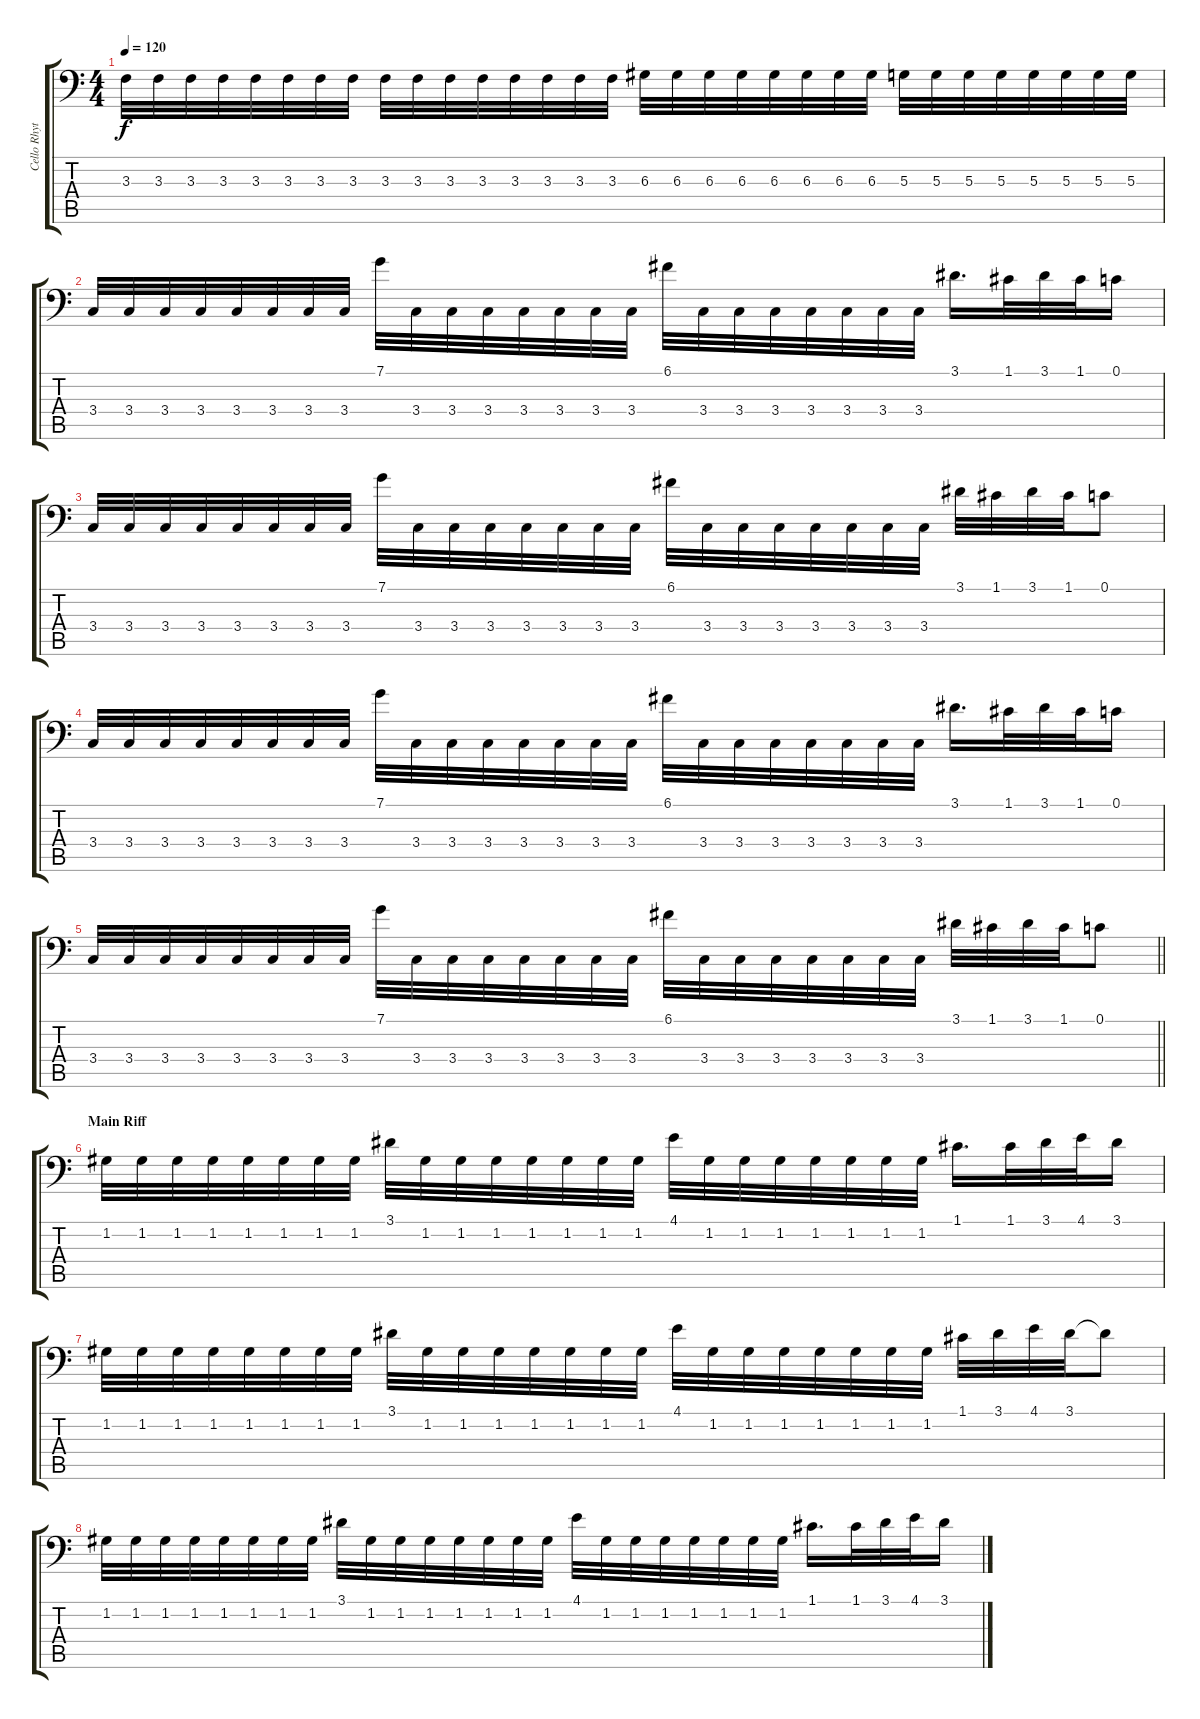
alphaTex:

\track ("Cello Rhythm 1 Distortion" "Cello Rhyt") {instrument distortionguitar}
\staff {score tabs}
\tuning (C3 G2 D2 A1 E1 B0) {hide}
\ts (4 4)
\tempo 120
\clef f4
\ks c
3.3.32{dy f} 3.3.32 3.3.32 3.3.32 3.3.32 3.3.32 3.3.32 3.3.32 3.3.32 3.3.32 3.3.32 3.3.32 3.3.32 3.3.32 3.3.32 3.3.32 6.3.32 6.3.32 6.3.32 6.3.32 6.3.32 6.3.32 6.3.32 6.3.32 5.3.32 5.3.32 5.3.32 5.3.32 5.3.32 5.3.32 5.3.32 5.3.32 |
3.4.32 3.4.32 3.4.32 3.4.32 3.4.32 3.4.32 3.4.32 3.4.32 7.1.32 3.4.32 3.4.32 3.4.32 3.4.32 3.4.32 3.4.32 3.4.32 6.1.32 3.4.32 3.4.32 3.4.32 3.4.32 3.4.32 3.4.32 3.4.32 3.1.16{d} 1.1.32 3.1.32 1.1.32 0.1.16 |
3.4.32 3.4.32 3.4.32 3.4.32 3.4.32 3.4.32 3.4.32 3.4.32 7.1.32 3.4.32 3.4.32 3.4.32 3.4.32 3.4.32 3.4.32 3.4.32 6.1.32 3.4.32 3.4.32 3.4.32 3.4.32 3.4.32 3.4.32 3.4.32 3.1.32 1.1.32 3.1.32 1.1.32 0.1.8 |
3.4.32 3.4.32 3.4.32 3.4.32 3.4.32 3.4.32 3.4.32 3.4.32 7.1.32 3.4.32 3.4.32 3.4.32 3.4.32 3.4.32 3.4.32 3.4.32 6.1.32 3.4.32 3.4.32 3.4.32 3.4.32 3.4.32 3.4.32 3.4.32 3.1.16{d} 1.1.32 3.1.32 1.1.32 0.1.16 |
\barLineRight lightlight
3.4.32 3.4.32 3.4.32 3.4.32 3.4.32 3.4.32 3.4.32 3.4.32 7.1.32 3.4.32 3.4.32 3.4.32 3.4.32 3.4.32 3.4.32 3.4.32 6.1.32 3.4.32 3.4.32 3.4.32 3.4.32 3.4.32 3.4.32 3.4.32 3.1.32 1.1.32 3.1.32 1.1.32 0.1.8 |
\section ("" "Main Riff")
1.2.32 1.2.32 1.2.32 1.2.32 1.2.32 1.2.32 1.2.32 1.2.32 3.1.32 1.2.32 1.2.32 1.2.32 1.2.32 1.2.32 1.2.32 1.2.32 4.1.32 1.2.32 1.2.32 1.2.32 1.2.32 1.2.32 1.2.32 1.2.32 1.1.16{d} 1.1.32 3.1.32 4.1.32 3.1.16 |
1.2.32 1.2.32 1.2.32 1.2.32 1.2.32 1.2.32 1.2.32 1.2.32 3.1.32 1.2.32 1.2.32 1.2.32 1.2.32 1.2.32 1.2.32 1.2.32 4.1.32 1.2.32 1.2.32 1.2.32 1.2.32 1.2.32 1.2.32 1.2.32 1.1.32 3.1.32 4.1.32 3.1.32 3.1{t}.8 |
1.2.32 1.2.32 1.2.32 1.2.32 1.2.32 1.2.32 1.2.32 1.2.32 3.1.32 1.2.32 1.2.32 1.2.32 1.2.32 1.2.32 1.2.32 1.2.32 4.1.32 1.2.32 1.2.32 1.2.32 1.2.32 1.2.32 1.2.32 1.2.32 1.1.16{d} 1.1.32 3.1.32 4.1.32 3.1.16
